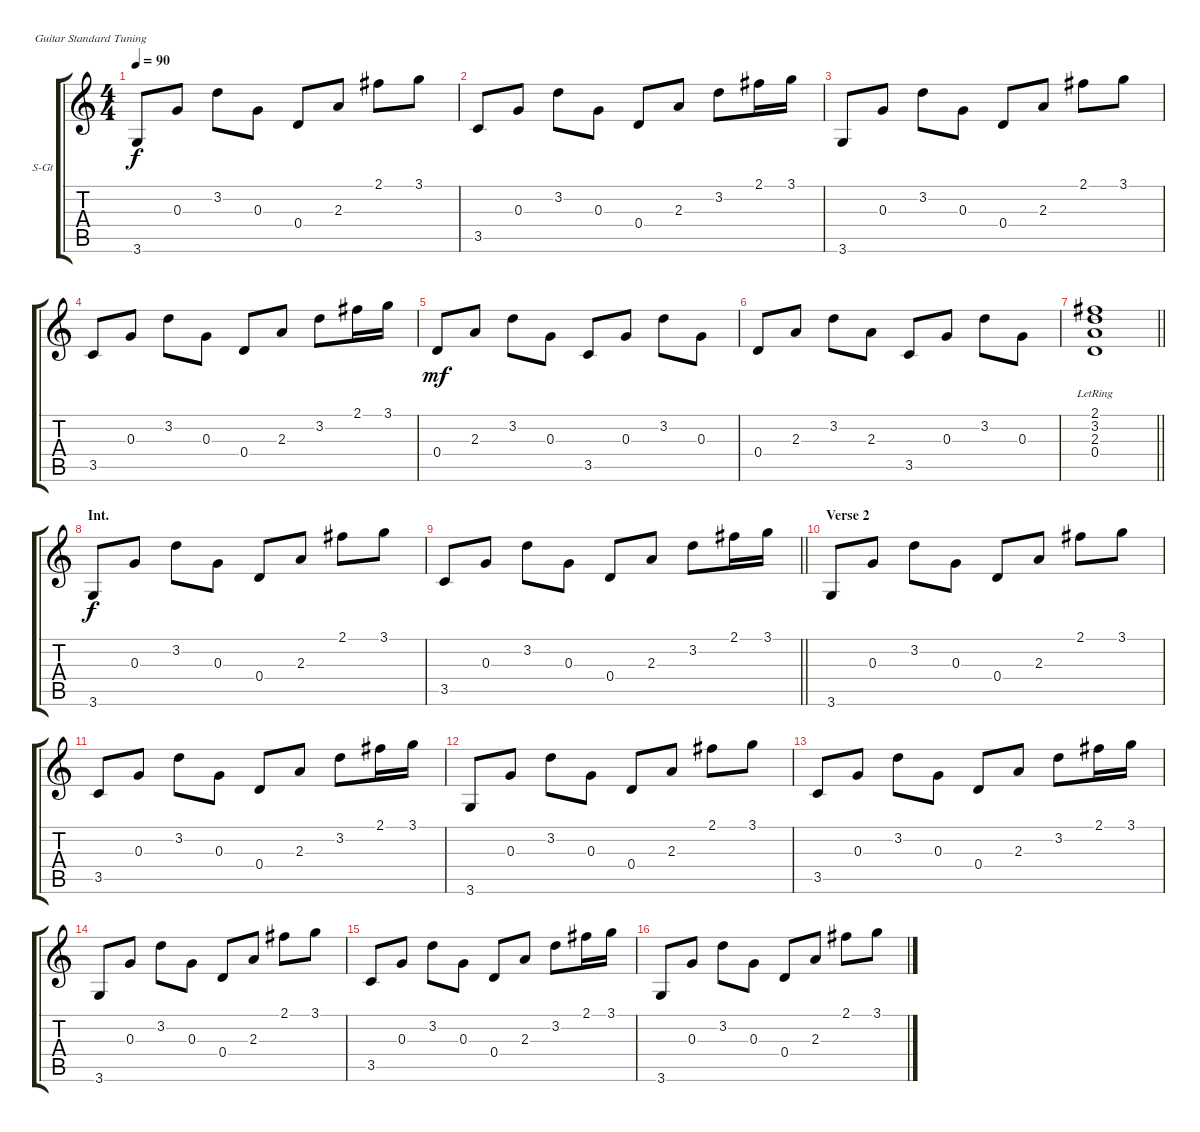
\bracketExtendMode groupsimilarinstruments
\firstSystemTrackNameOrientation horizontal
\otherSystemsTrackNameOrientation horizontal
\track ("Spår 1" "S-Gt") {instrument acousticguitarsteel}
\staff {score tabs}
\tuning (E4 B3 G3 D3 A2 E2)
\ts (4 4)
\tempo 90
\clef g2
\ks c
3.6.8{dy f} 0.3.8 3.2.8 0.3.8 0.4.8 2.3.8 2.1.8 3.1.8 |
3.5.8 0.3.8 3.2.8 0.3.8 0.4.8 2.3.8 3.2.8 2.1.16 3.1.16 |
3.6.8 0.3.8 3.2.8 0.3.8 0.4.8 2.3.8 2.1.8 3.1.8 |
3.5.8 0.3.8 3.2.8 0.3.8 0.4.8 2.3.8 3.2.8 2.1.16 3.1.16 |
0.4.8{dy mf} 2.3.8 3.2.8 0.3.8 3.5.8 0.3.8 3.2.8 0.3.8 |
0.4.8 2.3.8 3.2.8 2.3.8 3.5.8 0.3.8 3.2.8 0.3.8 |
\barLineRight lightlight
(2.1 3.2 2.3{lr} 0.4).1 |
\section ("" "Int.")
3.6.8{dy f} 0.3.8 3.2.8 0.3.8 0.4.8 2.3.8 2.1.8 3.1.8 |
\barLineRight lightlight
3.5.8 0.3.8 3.2.8 0.3.8 0.4.8 2.3.8 3.2.8 2.1.16 3.1.16 |
\section ("" "Verse 2")
3.6.8 0.3.8 3.2.8 0.3.8 0.4.8 2.3.8 2.1.8 3.1.8 |
3.5.8 0.3.8 3.2.8 0.3.8 0.4.8 2.3.8 3.2.8 2.1.16 3.1.16 |
3.6.8 0.3.8 3.2.8 0.3.8 0.4.8 2.3.8 2.1.8 3.1.8 |
3.5.8 0.3.8 3.2.8 0.3.8 0.4.8 2.3.8 3.2.8 2.1.16 3.1.16 |
3.6.8 0.3.8 3.2.8 0.3.8 0.4.8 2.3.8 2.1.8 3.1.8 |
3.5.8 0.3.8 3.2.8 0.3.8 0.4.8 2.3.8 3.2.8 2.1.16 3.1.16 |
3.6.8 0.3.8 3.2.8 0.3.8 0.4.8 2.3.8 2.1.8 3.1.8
